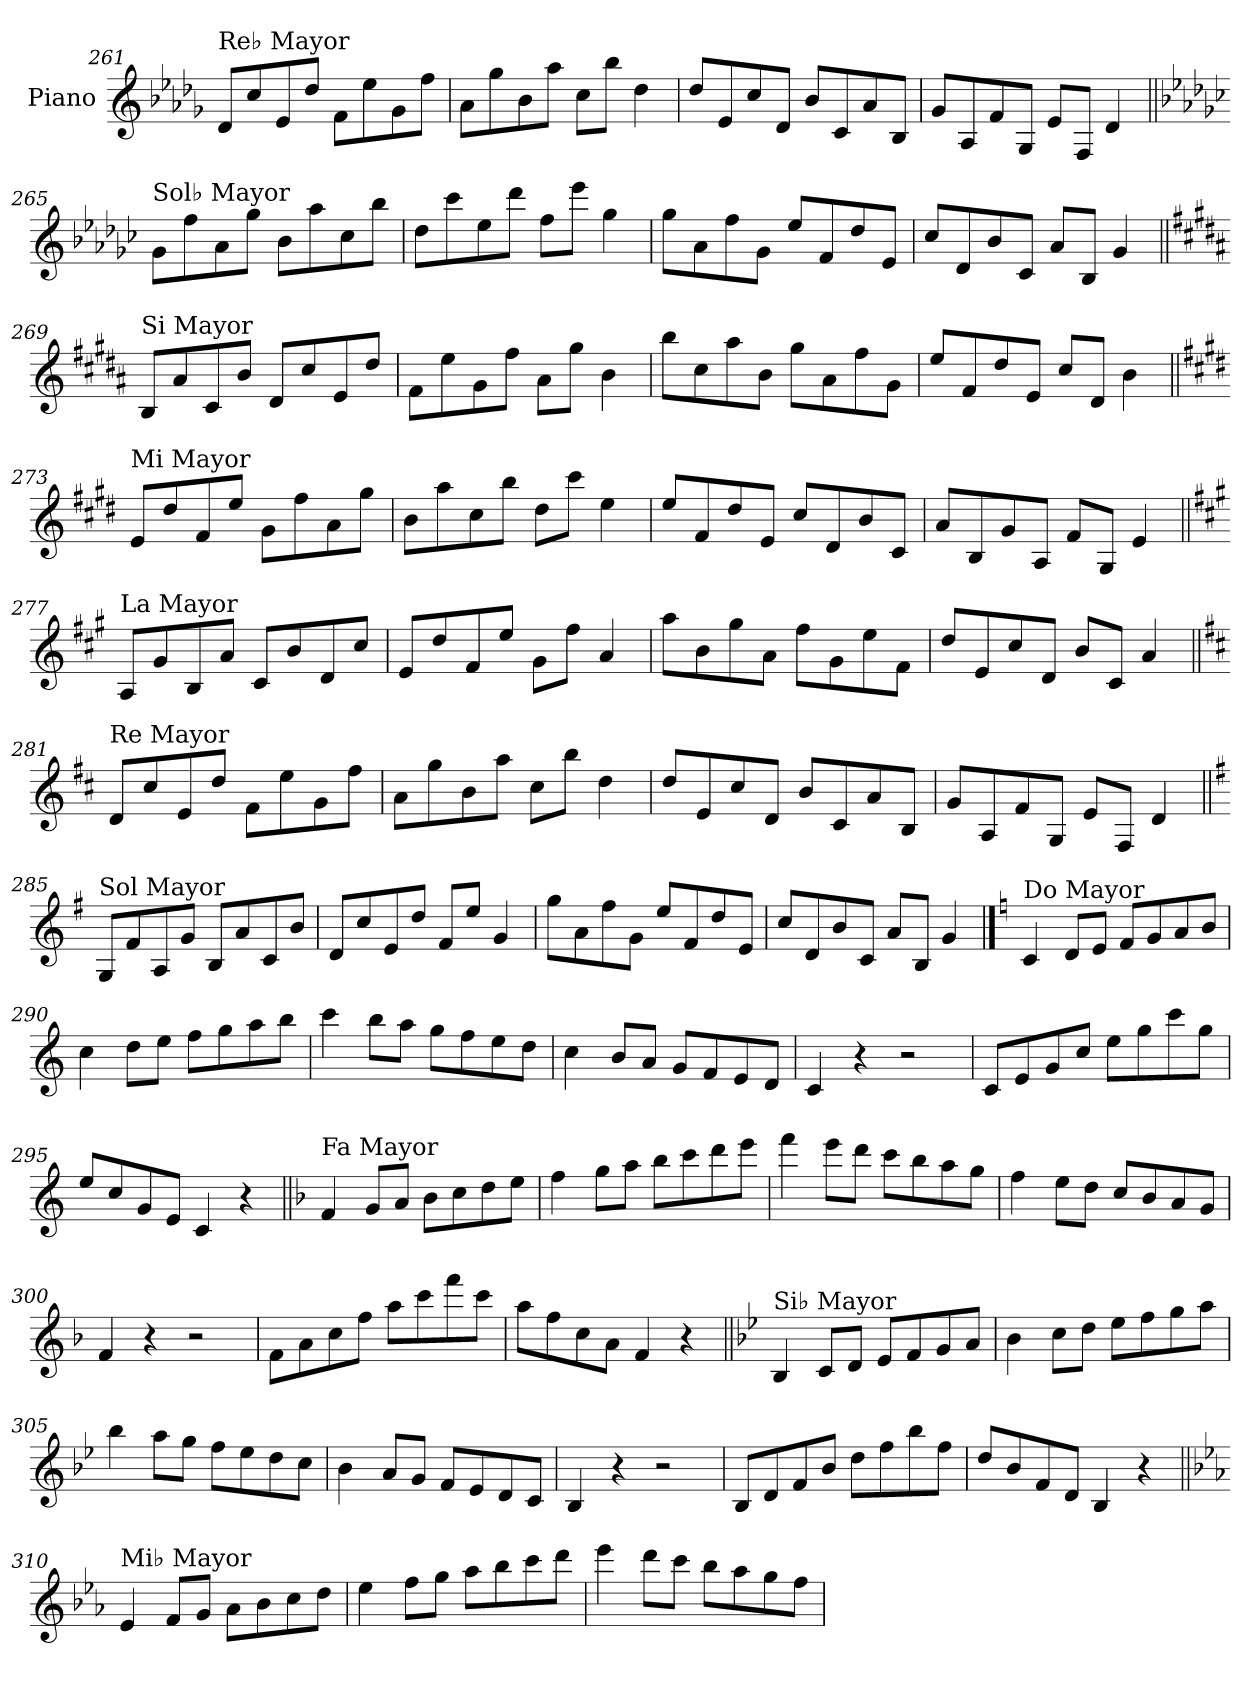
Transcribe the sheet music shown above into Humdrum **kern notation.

**kern
*part1
*staff1
*I"Piano
*I'Pno.
!!LO:LB:g=z
*clefG2
*k[b-e-a-d-g-]
=261
!LO:TX:a:t=Re♭ Mayor
8d-/L
8cc/
8e-/
8dd-/J
8f\L
8ee-\
8g-\
8ff\J
=262
8a-\L
8gg-\
8b-\
8aa-\J
8cc\L
8bb-\J
4dd-\
=263
8dd-/L
8e-/
8cc/
8d-/J
8b-/L
8c/
8a-/
8B-/J
=264
8g-/L
8A-/
8f/
8G-/J
8e-/L
8F/J
4d-/
!!LO:LB:g=z
=265||
*k[b-e-a-d-g-c-]
!LO:TX:a:t=Sol♭ Mayor
8g-\L
8ff\
8a-\
8gg-\J
8b-\L
8aa-\
8cc-\
8bb-\J
=266
8dd-\L
8ccc-\
8ee-\
8ddd-\J
8ff\L
8eee-\J
4gg-\
=267
8gg-\L
8a-\
8ff\
8g-\J
8ee-/L
8f/
8dd-/
8e-/J
=268
8cc-/L
8d-/
8b-/
8c-/J
8a-/L
8B-/J
4g-/
!!LO:LB:g=z
=269||
*k[f#c#g#d#a#]
!LO:TX:a:t=Si Mayor
8B/L
8a#/
8c#/
8b/J
8d#/L
8cc#/
8e/
8dd#/J
=270
8f#\L
8ee\
8g#\
8ff#\J
8a#\L
8gg#\J
4b\
=271
8bb\L
8cc#\
8aa#\
8b\J
8gg#\L
8a#\
8ff#\
8g#\J
=272
8ee/L
8f#/
8dd#/
8e/J
8cc#/L
8d#/J
4b\
!!LO:LB:g=z
=273||
*k[f#c#g#d#]
!LO:TX:a:t=Mi Mayor
8e/L
8dd#/
8f#/
8ee/J
8g#\L
8ff#\
8a\
8gg#\J
=274
8b\L
8aa\
8cc#\
8bb\J
8dd#\L
8ccc#\J
4ee\
=275
8ee/L
8f#/
8dd#/
8e/J
8cc#/L
8d#/
8b/
8c#/J
=276
8a/L
8B/
8g#/
8A/J
8f#/L
8G#/J
4e/
!!LO:LB:g=z
=277||
*k[f#c#g#]
!LO:TX:a:t=La Mayor
8A/L
8g#/
8B/
8a/J
8c#/L
8b/
8d/
8cc#/J
=278
8e/L
8dd/
8f#/
8ee/J
8g#\L
8ff#\J
4a/
=279
8aa\L
8b\
8gg#\
8a\J
8ff#\L
8g#\
8ee\
8f#\J
=280
8dd/L
8e/
8cc#/
8d/J
8b/L
8c#/J
4a/
!!LO:LB:g=z
=281||
*k[f#c#]
!LO:TX:a:t=Re Mayor
8d/L
8cc#/
8e/
8dd/J
8f#\L
8ee\
8g\
8ff#\J
=282
8a\L
8gg\
8b\
8aa\J
8cc#\L
8bb\J
4dd\
=283
8dd/L
8e/
8cc#/
8d/J
8b/L
8c#/
8a/
8B/J
=284
8g/L
8A/
8f#/
8G/J
8e/L
8F#/J
4d/
!!LO:LB:g=z
=285||
*k[f#]
!LO:TX:a:t=Sol Mayor
8G/L
8f#/
8A/
8g/J
8B/L
8a/
8c/
8b/J
=286
8d/L
8cc/
8e/
8dd/J
8f#/L
8ee/J
4g/
=287
8gg\L
8a\
8ff#\
8g\J
8ee/L
8f#/
8dd/
8e/J
=288
8cc/L
8d/
8b/
8c/J
8a/L
8B/J
4g/
!!LO:PB:g=z
==289
*k[]
!LO:TX:a:t=Do Mayor
4c/
8d/L
8e/J
8f/L
8g/
8a/
8b/J
=290
4cc\
8dd\L
8ee\J
8ff\L
8gg\
8aa\
8bb\J
=291
4ccc\
8bb\L
8aa\J
8gg\L
8ff\
8ee\
8dd\J
=292
4cc\
8b/L
8a/J
8g/L
8f/
8e/
8d/J
=293
4c/
4r
2r
=294
8c/L
8e/
8g/
8cc/J
8ee\L
8gg\
8ccc\
8gg\J
=295
8ee/L
8cc/
8g/
8e/J
4c/
4r
!!LO:LB:g=z
=296||
*k[b-]
!LO:TX:a:t=Fa Mayor
4f/
8g/L
8a/J
8b-\L
8cc\
8dd\
8ee\J
=297
4ff\
8gg\L
8aa\J
8bb-\L
8ccc\
8ddd\
8eee\J
=298
4fff\
8eee\L
8ddd\J
8ccc\L
8bb-\
8aa\
8gg\J
=299
4ff\
8ee\L
8dd\J
8cc/L
8b-/
8a/
8g/J
=300
4f/
4r
2r
=301
8f\L
8a\
8cc\
8ff\J
8aa\L
8ccc\
8fff\
8ccc\J
=302
8aa\L
8ff\
8cc\
8a\J
4f/
4r
!!LO:LB:g=z
=303||
*k[b-e-]
!LO:TX:a:t=Si♭ Mayor
4B-/
8c/L
8d/J
8e-/L
8f/
8g/
8a/J
=304
4b-\
8cc\L
8dd\J
8ee-\L
8ff\
8gg\
8aa\J
=305
4bb-\
8aa\L
8gg\J
8ff\L
8ee-\
8dd\
8cc\J
=306
4b-\
8a/L
8g/J
8f/L
8e-/
8d/
8c/J
=307
4B-/
4r
2r
=308
8B-/L
8d/
8f/
8b-/J
8dd\L
8ff\
8bb-\
8ff\J
=309
8dd/L
8b-/
8f/
8d/J
4B-/
4r
!!LO:LB:g=z
=310||
*k[b-e-a-]
!LO:TX:a:t=Mi♭ Mayor
4e-/
8f/L
8g/J
8a-\L
8b-\
8cc\
8dd\J
=311
4ee-\
8ff\L
8gg\J
8aa-\L
8bb-\
8ccc\
8ddd\J
=312
4eee-\
8ddd\L
8ccc\J
8bb-\L
8aa-\
8gg\
8ff\J
=
*-
